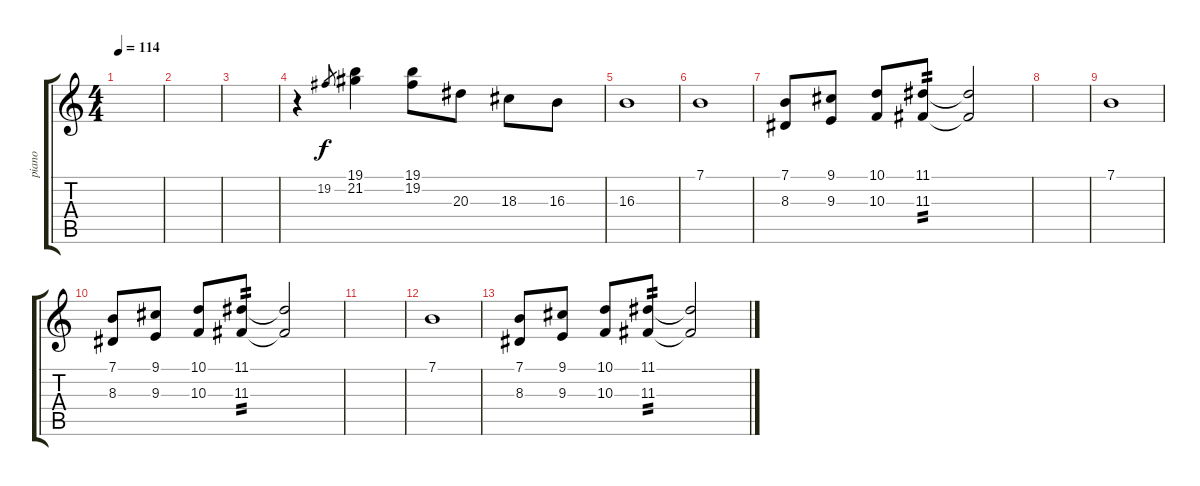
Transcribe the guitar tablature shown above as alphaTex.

\track ("piano" "piano") {instrument acousticgrandpiano}
\staff {score tabs}
\tuning (E4 B3 G3 D3 A2 E2) {hide}
\ts (4 4)
\tempo 114
\clef g2
\ks c
|
|
|
r.4 19.2.8{gr} (19.1 21.2).4 (19.1 19.2).8 20.3.8 18.3.8 16.3.8 |
16.3.1 |
7.1.1 |
(7.1 8.3).8 (9.1 9.3).8 (10.1 10.3).8 (11.1 11.3).8{tp 2} (11.1{t} 11.3{t}).2 |
|
7.1.1 |
(7.1 8.3).8 (9.1 9.3).8 (10.1 10.3).8 (11.1 11.3).8{tp 2} (11.1{t} 11.3{t}).2 |
|
7.1.1 |
(7.1 8.3).8 (9.1 9.3).8 (10.1 10.3).8 (11.1 11.3).8{tp 2} (11.1{t} 11.3{t}).2
